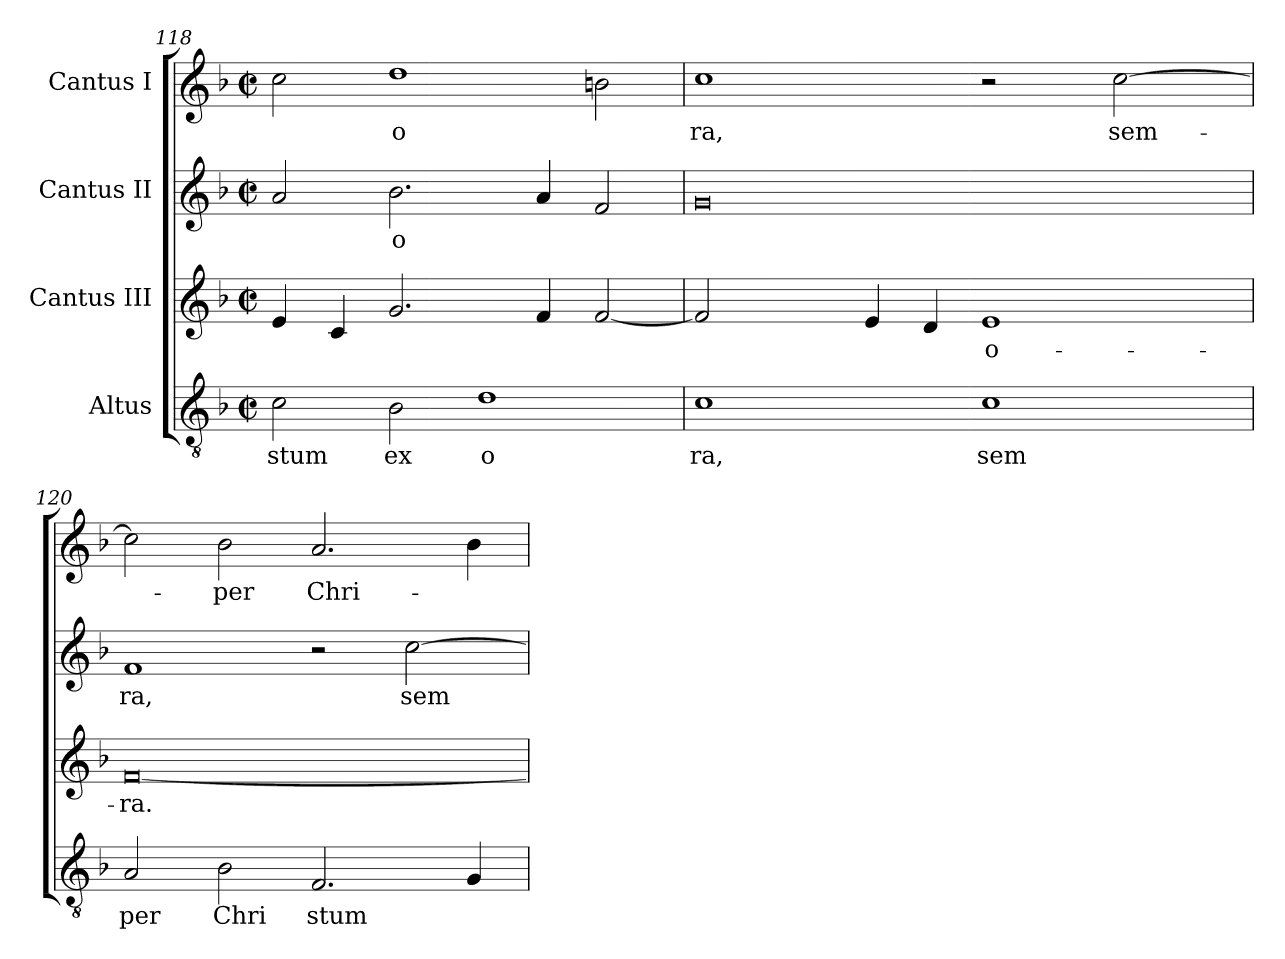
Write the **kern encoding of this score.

**kern	**text	**kern	**text	**kern	**text	**kern	**text
*part4	*part4	*part3	*part3	*part2	*part2	*part1	*part1
*staff4	*staff4	*staff3	*staff3	*staff2	*staff2	*staff1	*staff1
*I"Altus	*	*I"Cantus III	*	*I"Cantus II	*	*I"Cantus I	*
*clefGv2	*	*clefG2	*	*clefG2	*	*clefG2	*
*k[b-]	*	*k[b-]	*	*k[b-]	*	*k[b-]	*
*F:	*	*F:	*	*F:	*	*F:	*
*M2/2	*	*M2/2	*	*M2/2	*	*M2/2	*
*met(c|)	*	*met(c|)	*	*met(c|)	*	*met(c|)	*
=118	=118	=118	=118	=118	=118	=118	=118
!	!LO:LY:b:cj	!	!	!	!	!	!
2c\	stum	4e/	.	2a/	.	2cc\	.
.	.	4c/	.	.	.	.	.
!	!LO:LY:b:cj	!	!	!	!LO:LY:b:cj	!	!LO:LY:b:rj
2B-\	ex	2.g/	.	2.b-\	o	1dd	o
!	!LO:LY:b:cj	!	!	!	!	!	!
1d	o	.	.	.	.	.	.
.	.	4f/	.	4a/	.	.	.
.	.	[>2f/	.	2f/	.	2b\	.
!!LO:LB:g=z
=119	=119	=119	=119	=119	=119	=119	=119
!	!LO:LY:b:cj	!	!	!	!	!	!LO:LY:b:cj
*	*	*^	*	*^	*	*	*
1c	ra,	2f/]	4ryy	.	0g	8.ryy	.	1cc	ra,
.	.	.	.	.	.	1ryy	.	.	.
.	.	.	8ryy	.	.	.	.	.	.
.	.	.	16ryy	.	.	.	.	.	.
.	.	.	64ryy	.	.	.	.	.	.
.	.	.	1ryy	.	.	.	.	.	.
.	.	4e/	.	.	.	.	.	.	.
.	.	4d/	.	.	.	.	.	.	.
!	!LO:LY:b:cj	!	!	!LO:LY:b:cj	!	!	!	!	!
1c	sem	1e	.	-o-	.	.	.	2r	.
.	.	.	.	.	.	2ryy	.	.	.
.	.	.	2ryy	.	.	.	.	.	.
!	!	!	!	!	!	!	!	!	!LO:LY:b
.	.	.	.	.	.	.	.	[>2cc\	sem-
.	.	.	.	.	.	4ryy	.	.	.
.	.	.	.	.	.	16ryy	.	.	.
.	.	.	32.ryy	.	.	.	.	.	.
=120	=120	=120	=120	=120	=120	=120	=120	=120	=120
!	!LO:LY:b:cj	!	!	!LO:LY:b:cj	!	!	!LO:LY:b:cj	!	!
*	*	*v	*v	*	*	*	*	*	*
*	*	*	*	*v	*v	*	*	*
2A/	per	[<0f	-ra.	1f	ra,	2cc\]	.
!	!LO:LY:b:cj	!	!	!	!	!	!LO:LY:b:cj
2B-\	Chri	.	.	.	.	2b-\	-per
!	!LO:LY:b	!	!	!	!	!	!LO:LY:b
2.F/	stum	.	.	2r	.	2.a/	Chri-
!	!	!	!	!	!LO:LY:b	!	!
.	.	.	.	[>2cc\	sem-	.	.
4G/	.	.	.	.	.	4b-\	.
=	=	=	=	=	=	=	=
*-	*-	*-	*-	*-	*-	*-	*-
